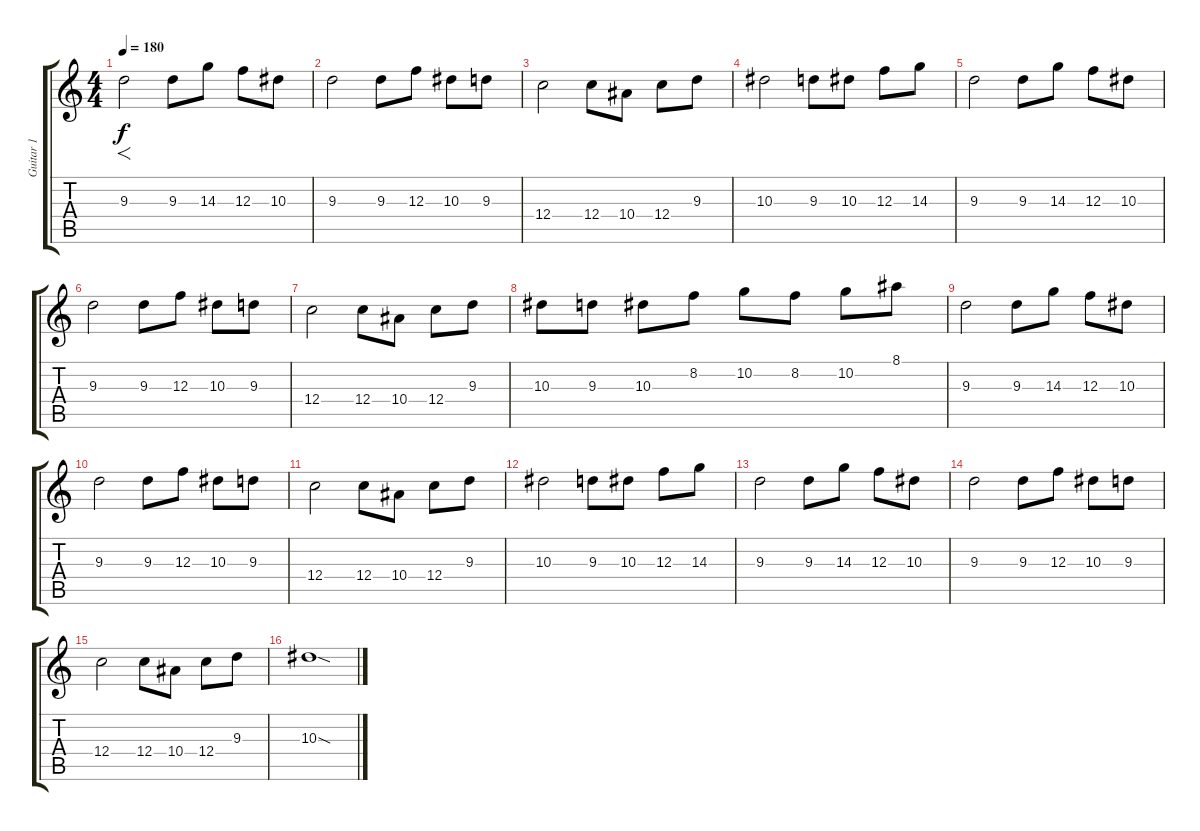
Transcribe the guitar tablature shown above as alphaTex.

\track ("Guitar 1" "Guitar 1") {instrument distortionguitar}
\staff {score tabs}
\tuning (D4 A3 F3 C3 G2 C2) {hide}
\ts (4 4)
\tempo 180
\clef g2
\ks c
9.3.2{f dy f balance 5} 9.3.8 14.3.8 12.3.8 10.3.8 |
9.3.2 9.3.8 12.3.8 10.3.8 9.3.8 |
12.4.2 12.4.8 10.4.8 12.4.8 9.3.8 |
10.3.2 9.3.8 10.3.8 12.3.8 14.3.8 |
9.3.2 9.3.8 14.3.8 12.3.8 10.3.8 |
9.3.2 9.3.8 12.3.8 10.3.8 9.3.8 |
12.4.2 12.4.8 10.4.8 12.4.8 9.3.8 |
10.3.8 9.3.8 10.3.8 8.2.8 10.2.8 8.2.8 10.2.8 8.1.8 |
9.3.2 9.3.8 14.3.8 12.3.8 10.3.8 |
9.3.2 9.3.8 12.3.8 10.3.8 9.3.8 |
12.4.2 12.4.8 10.4.8 12.4.8 9.3.8 |
10.3.2 9.3.8 10.3.8 12.3.8 14.3.8 |
9.3.2 9.3.8 14.3.8 12.3.8 10.3.8 |
9.3.2 9.3.8 12.3.8 10.3.8 9.3.8 |
12.4.2 12.4.8 10.4.8 12.4.8 9.3.8 |
10.3{sod}.1
